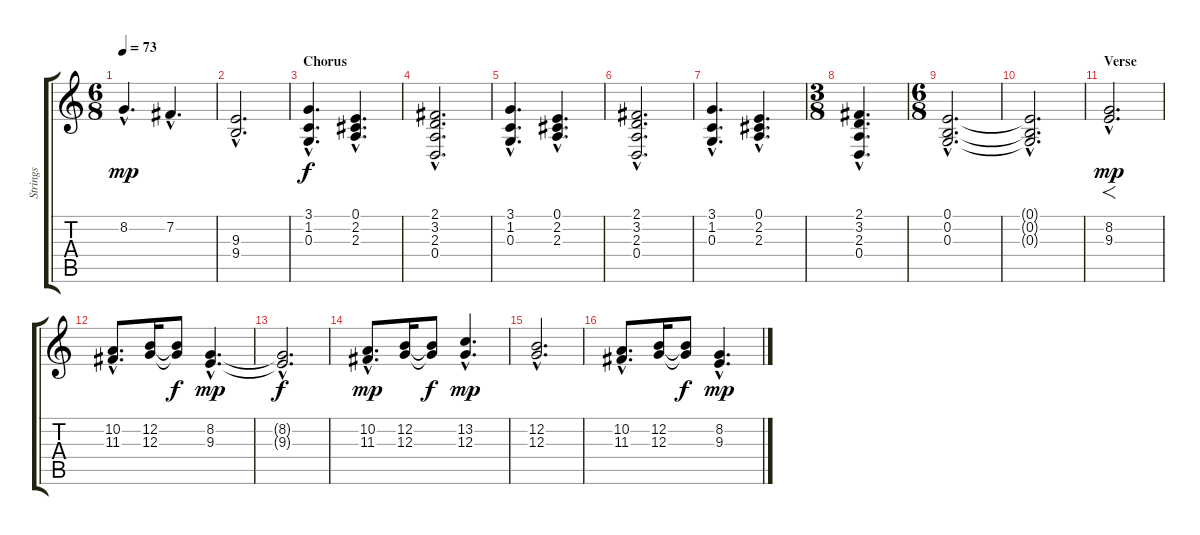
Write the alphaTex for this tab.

\track ("Strings" "Strings") {instrument stringensemble1}
\staff {score tabs}
\tuning (E4 B3 G3 D3 A2 E2) {hide}
\ts (6 8)
\tempo 73
\clef g2
\ks c
8.2{hac}.4{d dy mp} 7.2{hac}.4{d} |
(9.3{hac} 9.4{hac}).2{d} |
\section ("" "Chorus")
(3.1{hac} 1.2{hac} 0.3{hac}).4{d dy f} (0.1{hac} 2.2{hac} 2.3{hac}).4{d} |
(2.1{hac} 3.2{hac} 2.3{hac} 0.4{hac}).2{d} |
(3.1{hac} 1.2{hac} 0.3{hac}).4{d} (0.1{hac} 2.2{hac} 2.3{hac}).4{d} |
(2.1{hac} 3.2{hac} 2.3{hac} 0.4{hac}).2{d} |
(3.1{hac} 1.2{hac} 0.3{hac}).4{d} (0.1{hac} 2.2{hac} 2.3{hac}).4{d} |
\ts (3 8)
(2.1{hac} 3.2{hac} 2.3{hac} 0.4{hac}).4{d} |
\ts (6 8)
(0.1{hac} 0.2{hac} 0.3{hac}).2{d} |
(0.1{hac t} 0.2{hac t} 0.3{hac t}).2{d} |
\section ("" "Verse")
(8.2{hac} 9.3{hac}).2{f d dy mp} |
(10.2{hac} 11.3{hac}).8{d} (12.2 12.3).16 (12.2{t} 12.3{t}).8{dy f} (8.2{hac} 9.3{hac}).4{d dy mp} |
(8.2{hac t} 9.3{hac t}).2{d dy f} |
(10.2{hac} 11.3{hac}).8{d dy mp} (12.2 12.3).16 (12.2{t} 12.3{t}).8{dy f} (13.2{hac} 12.3{hac}).4{d dy mp} |
(12.2{hac} 12.3{hac}).2{d} |
(10.2{hac} 11.3{hac}).8{d} (12.2 12.3).16 (12.2{t} 12.3{t}).8{dy f} (8.2{hac} 9.3{hac}).4{d dy mp}
